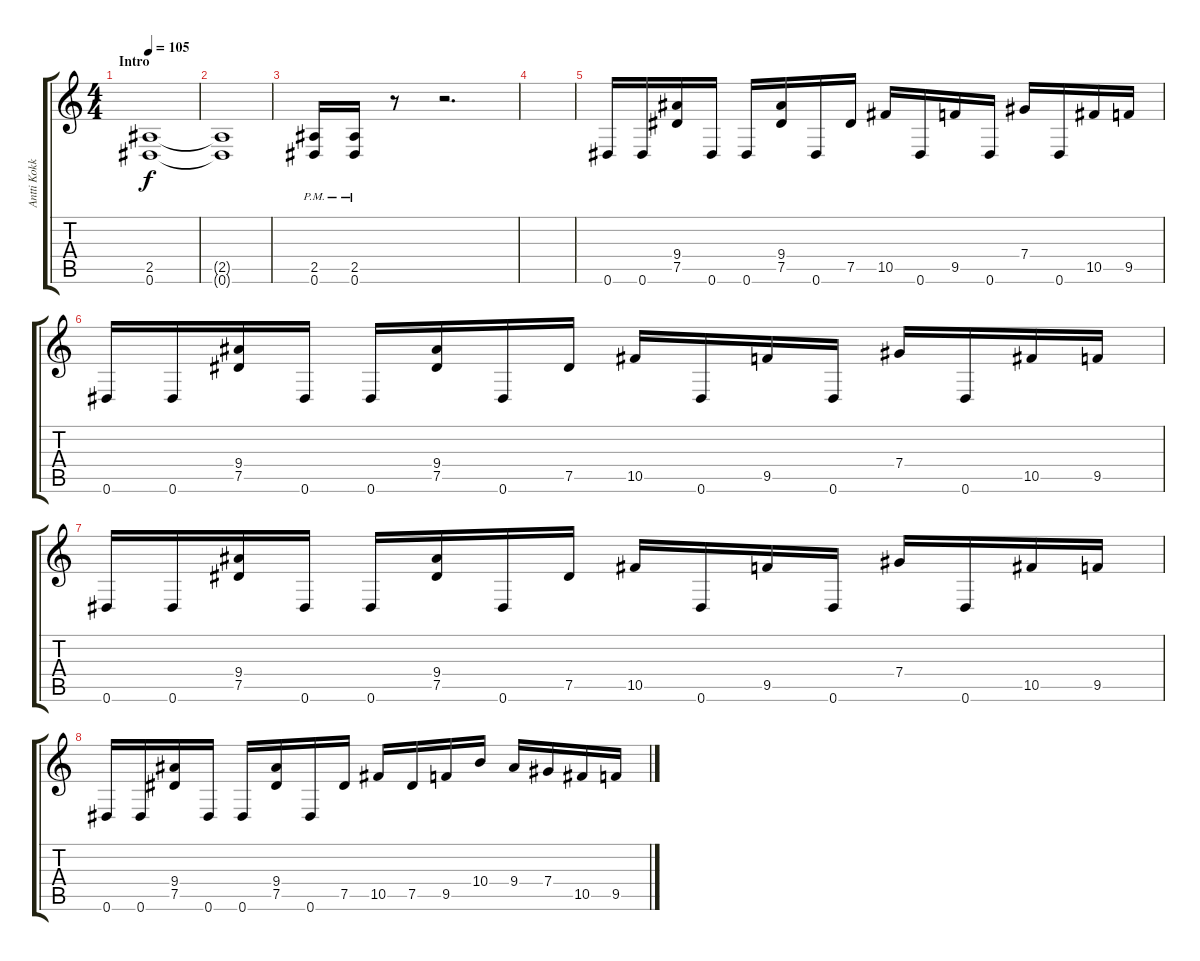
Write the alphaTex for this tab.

\track ("Antti Kokko" "Antti Kokk") {instrument distortionguitar}
\staff {score tabs}
\tuning (Eb4 Bb3 Gb3 Db3 Ab2 Eb2) {hide}
\ts (4 4)
\section ("" "Intro")
\tempo 105
\clef g2
\ks c
(2.5 0.6).1{dy f instrument distortionguitar} |
(2.5{t} 0.6{t}).1 |
(2.5{pm} 0.6{pm}).16 (2.5{pm} 0.6{pm}).16 r.8 r.2{d} |
|
0.6.16 0.6.16 (9.4 7.5).16 0.6.16 0.6.16 (9.4 7.5).16 0.6.16 7.5.16 10.5.16 0.6.16 9.5.16 0.6.16 7.4.16 0.6.16 10.5.16 9.5.16 |
0.6.16 0.6.16 (9.4 7.5).16 0.6.16 0.6.16 (9.4 7.5).16 0.6.16 7.5.16 10.5.16 0.6.16 9.5.16 0.6.16 7.4.16 0.6.16 10.5.16 9.5.16 |
0.6.16 0.6.16 (9.4 7.5).16 0.6.16 0.6.16 (9.4 7.5).16 0.6.16 7.5.16 10.5.16 0.6.16 9.5.16 0.6.16 7.4.16 0.6.16 10.5.16 9.5.16 |
0.6.16 0.6.16 (9.4 7.5).16 0.6.16 0.6.16 (9.4 7.5).16 0.6.16 7.5.16 10.5.16 7.5.16 9.5.16 10.4.16 9.4.16 7.4.16 10.5.16 9.5.16
